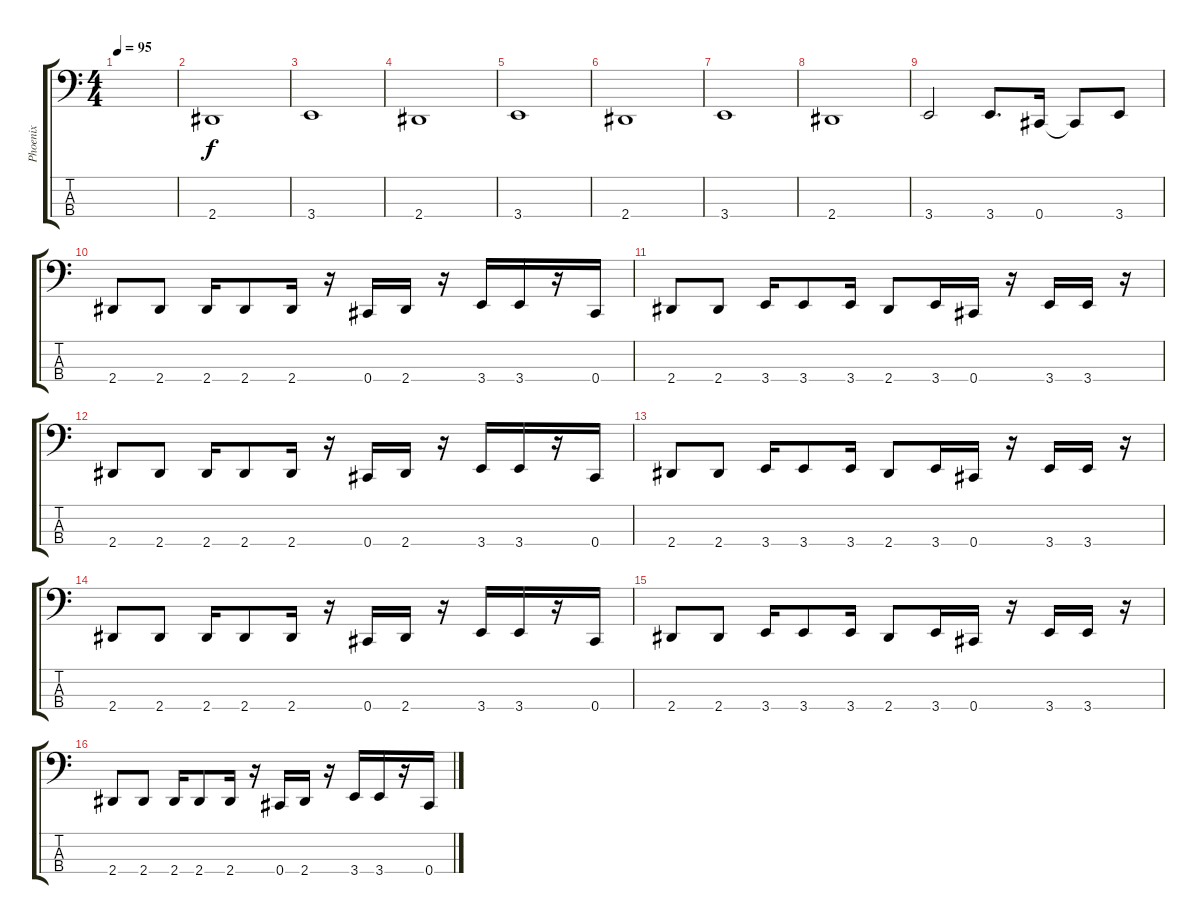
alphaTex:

\track ("Phoenix" "Phoenix") {instrument electricbassfinger}
\staff {score tabs}
\tuning (Gb2 Db2 Ab1 Db1) {hide}
\ts (4 4)
\tempo 95
\clef f4
\ks c
|
2.4.1 |
3.4.1 |
2.4.1 |
3.4.1 |
2.4.1 |
3.4.1 |
2.4.1 |
3.4.2 3.4.8{d} 0.4.16 0.4{t}.8 3.4.8 |
2.4.8 2.4.8 2.4.16 2.4.8 2.4.16 r.16 0.4.16 2.4.16 r.16 3.4.16 3.4.16 r.16 0.4.16 |
2.4.8 2.4.8 3.4.16 3.4.8 3.4.16 2.4.8 3.4.16 0.4.16 r.16 3.4.16 3.4.16 r.16 |
2.4.8 2.4.8 2.4.16 2.4.8 2.4.16 r.16 0.4.16 2.4.16 r.16 3.4.16 3.4.16 r.16 0.4.16 |
2.4.8 2.4.8 3.4.16 3.4.8 3.4.16 2.4.8 3.4.16 0.4.16 r.16 3.4.16 3.4.16 r.16 |
2.4.8 2.4.8 2.4.16 2.4.8 2.4.16 r.16 0.4.16 2.4.16 r.16 3.4.16 3.4.16 r.16 0.4.16 |
2.4.8 2.4.8 3.4.16 3.4.8 3.4.16 2.4.8 3.4.16 0.4.16 r.16 3.4.16 3.4.16 r.16 |
2.4.8 2.4.8 2.4.16 2.4.8 2.4.16 r.16 0.4.16 2.4.16 r.16 3.4.16 3.4.16 r.16 0.4.16
